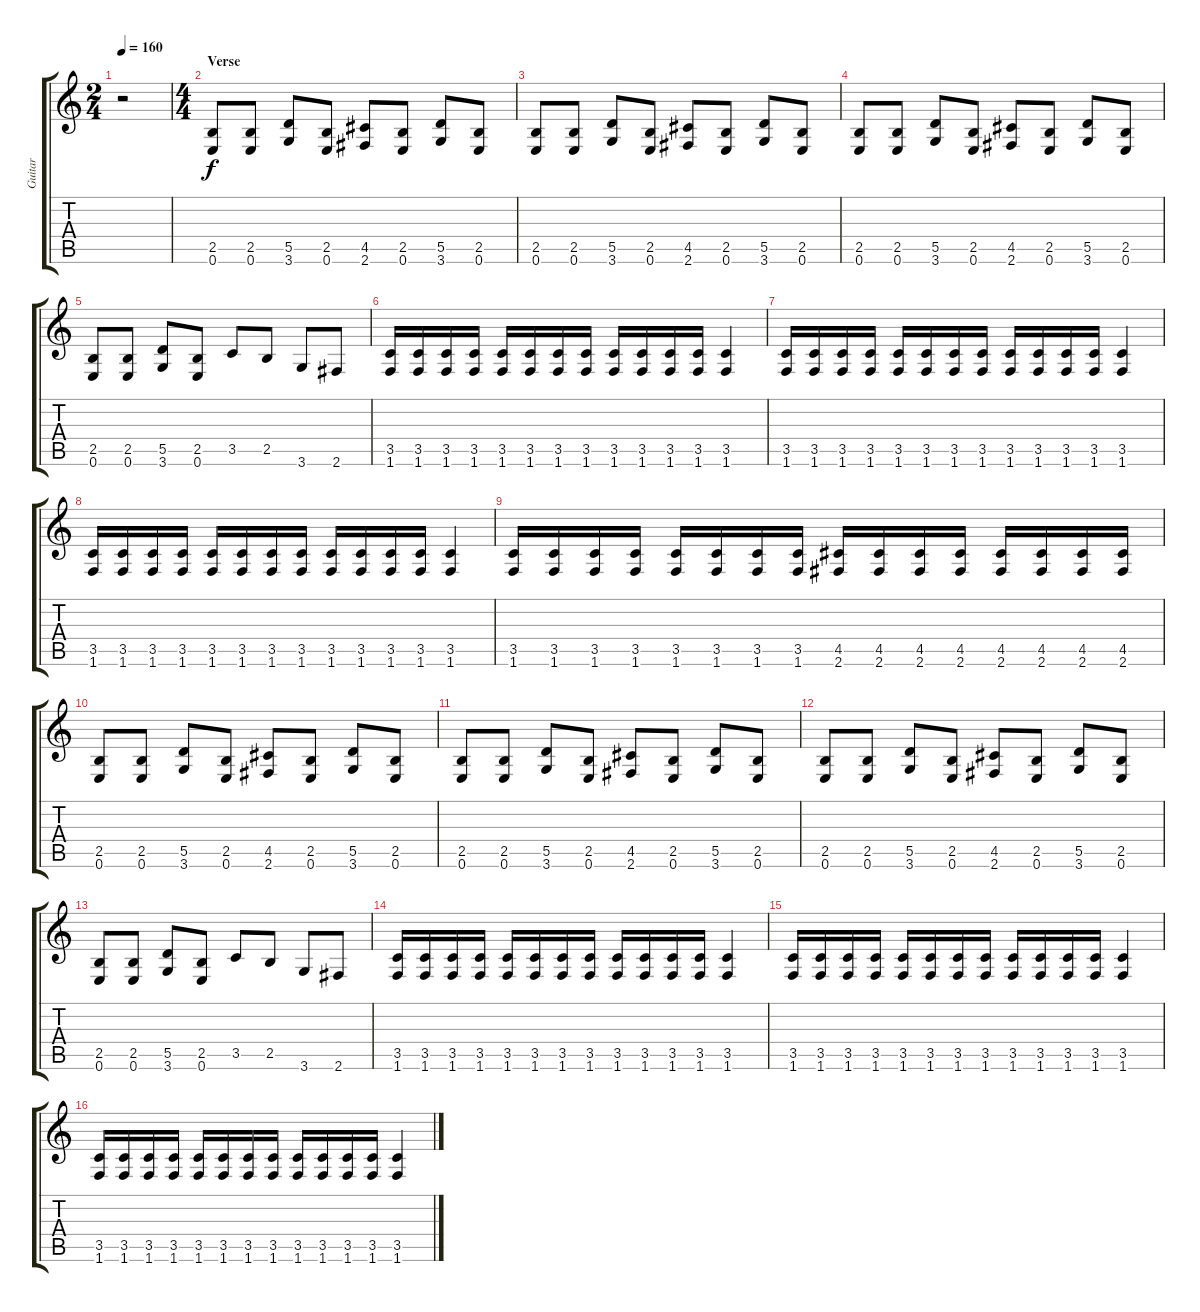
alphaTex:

\track ("Guitar" "Guitar") {instrument distortionguitar}
\staff {score tabs}
\tuning (E4 B3 G3 D3 A2 E2) {hide}
\ts (2 4)
\tempo 160
\clef g2
\ks c
r.2{dy f instrument distortionguitar} |
\ts (4 4)
\section ("" "Verse")
(2.5 0.6).8 (2.5 0.6).8 (5.5 3.6).8 (2.5 0.6).8 (4.5 2.6).8 (2.5 0.6).8 (5.5 3.6).8 (2.5 0.6).8 |
(2.5 0.6).8 (2.5 0.6).8 (5.5 3.6).8 (2.5 0.6).8 (4.5 2.6).8 (2.5 0.6).8 (5.5 3.6).8 (2.5 0.6).8 |
(2.5 0.6).8 (2.5 0.6).8 (5.5 3.6).8 (2.5 0.6).8 (4.5 2.6).8 (2.5 0.6).8 (5.5 3.6).8 (2.5 0.6).8 |
(2.5 0.6).8 (2.5 0.6).8 (5.5 3.6).8 (2.5 0.6).8 3.5.8 2.5.8 3.6.8 2.6.8 |
\section ("" "")
(3.5 1.6).16 (3.5 1.6).16 (3.5 1.6).16 (3.5 1.6).16 (3.5 1.6).16 (3.5 1.6).16 (3.5 1.6).16 (3.5 1.6).16 (3.5 1.6).16 (3.5 1.6).16 (3.5 1.6).16 (3.5 1.6).16 (3.5 1.6).4 |
(3.5 1.6).16 (3.5 1.6).16 (3.5 1.6).16 (3.5 1.6).16 (3.5 1.6).16 (3.5 1.6).16 (3.5 1.6).16 (3.5 1.6).16 (3.5 1.6).16 (3.5 1.6).16 (3.5 1.6).16 (3.5 1.6).16 (3.5 1.6).4 |
(3.5 1.6).16 (3.5 1.6).16 (3.5 1.6).16 (3.5 1.6).16 (3.5 1.6).16 (3.5 1.6).16 (3.5 1.6).16 (3.5 1.6).16 (3.5 1.6).16 (3.5 1.6).16 (3.5 1.6).16 (3.5 1.6).16 (3.5 1.6).4 |
(3.5 1.6).16 (3.5 1.6).16 (3.5 1.6).16 (3.5 1.6).16 (3.5 1.6).16 (3.5 1.6).16 (3.5 1.6).16 (3.5 1.6).16 (4.5 2.6).16 (4.5 2.6).16 (4.5 2.6).16 (4.5 2.6).16 (4.5 2.6).16 (4.5 2.6).16 (4.5 2.6).16 (4.5 2.6).16 |
\section ("" "")
(2.5 0.6).8 (2.5 0.6).8 (5.5 3.6).8 (2.5 0.6).8 (4.5 2.6).8 (2.5 0.6).8 (5.5 3.6).8 (2.5 0.6).8 |
(2.5 0.6).8 (2.5 0.6).8 (5.5 3.6).8 (2.5 0.6).8 (4.5 2.6).8 (2.5 0.6).8 (5.5 3.6).8 (2.5 0.6).8 |
(2.5 0.6).8 (2.5 0.6).8 (5.5 3.6).8 (2.5 0.6).8 (4.5 2.6).8 (2.5 0.6).8 (5.5 3.6).8 (2.5 0.6).8 |
(2.5 0.6).8 (2.5 0.6).8 (5.5 3.6).8 (2.5 0.6).8 3.5.8 2.5.8 3.6.8 2.6.8 |
\section ("" "")
(3.5 1.6).16 (3.5 1.6).16 (3.5 1.6).16 (3.5 1.6).16 (3.5 1.6).16 (3.5 1.6).16 (3.5 1.6).16 (3.5 1.6).16 (3.5 1.6).16 (3.5 1.6).16 (3.5 1.6).16 (3.5 1.6).16 (3.5 1.6).4 |
(3.5 1.6).16 (3.5 1.6).16 (3.5 1.6).16 (3.5 1.6).16 (3.5 1.6).16 (3.5 1.6).16 (3.5 1.6).16 (3.5 1.6).16 (3.5 1.6).16 (3.5 1.6).16 (3.5 1.6).16 (3.5 1.6).16 (3.5 1.6).4 |
(3.5 1.6).16 (3.5 1.6).16 (3.5 1.6).16 (3.5 1.6).16 (3.5 1.6).16 (3.5 1.6).16 (3.5 1.6).16 (3.5 1.6).16 (3.5 1.6).16 (3.5 1.6).16 (3.5 1.6).16 (3.5 1.6).16 (3.5 1.6).4
